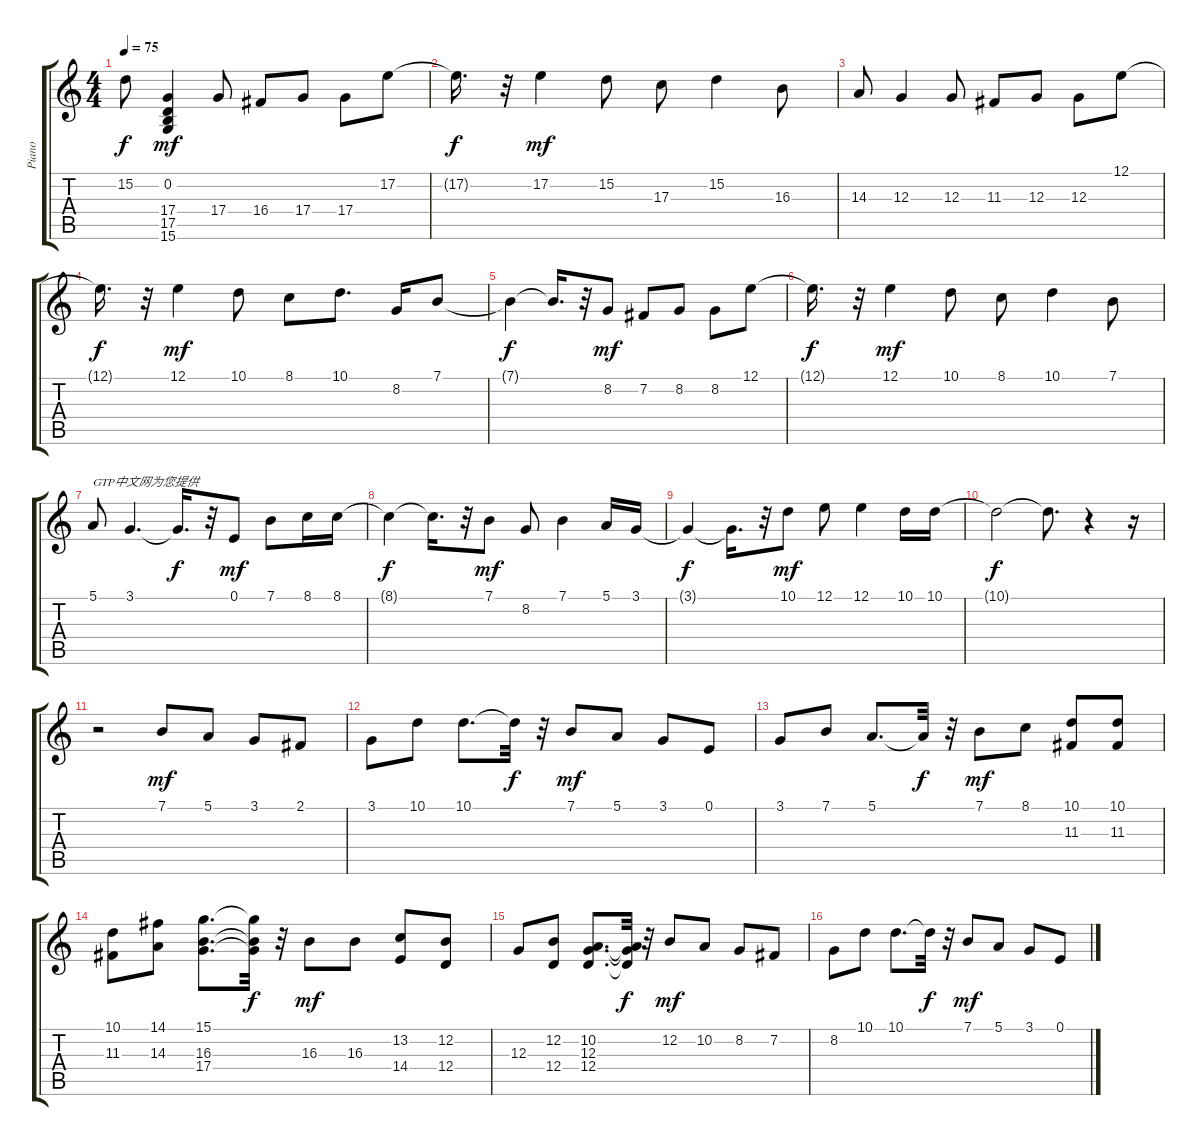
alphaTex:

\track ("Piano" "Piano") {instrument acousticgrandpiano}
\staff {score tabs}
\tuning (E4 B3 G3 D3 A2 E2) {hide}
\ts (4 4)
\tempo 75
\clef g2
\ks c
15.2{t}.8{dy f} (0.2 17.4 17.5 15.6).4{dy mf} 17.4.8 16.4.8 17.4.8 17.4.8 17.2.8 |
17.2{t}.16{d dy f} r.32 17.2.4{dy mf} 15.2.8 17.3.8 15.2.4 16.3.8 |
14.3.8 12.3.4 12.3.8 11.3.8 12.3.8 12.3.8 12.1.8 |
12.1{t}.16{d dy f} r.32 12.1.4{dy mf} 10.1.8 8.1.8 10.1.8{d} 8.2.16 7.1.8 |
7.1{t}.4{dy f} 7.1{t}.16{d} r.32 8.2.8{dy mf} 7.2.8 8.2.8 8.2.8 12.1.8 |
12.1{t}.16{d dy f} r.32 12.1.4{dy mf} 10.1.8 8.1.8 10.1.4 7.1.8 |
5.1.8{txt "GTP中文网为您提供"} 3.1.4{d} 3.1{t}.16{d dy f} r.32 0.1.8{dy mf} 7.1.8 8.1.16 8.1.16 |
8.1{t}.4{dy f} 8.1{t}.16{d} r.32 7.1.8{dy mf} 8.2.8 7.1.4 5.1.16 3.1.16 |
3.1{t}.4{dy f} 3.1{t}.16{d} r.32 10.1.8{dy mf} 12.1.8 12.1.4 10.1.16 10.1.16 |
10.1{t}.2{dy f} 10.1{t}.8{d} r.4 r.16 |
r.2 7.1.8{dy mf} 5.1.8 3.1.8 2.1.8 |
3.1.8 10.1.8 10.1.8{d} 10.1{t}.32{dy f} r.32 7.1.8{dy mf} 5.1.8 3.1.8 0.1.8 |
3.1.8 7.1.8 5.1.8{d} 5.1{t}.32{dy f} r.32 7.1.8{dy mf} 8.1.8 (10.1 11.3).8 (10.1 11.3).8 |
(10.1 11.3).8 (14.1 14.3).8 (15.1 16.3 17.4).8{d} (15.1{t} 16.3{t} 17.4{t}).32{dy f} r.32 16.3.8{dy mf} 16.3.8 (13.2 14.4).8 (12.2 12.4).8 |
12.3.8 (12.2 12.4).8 (10.2 12.3 12.4).8{d} (10.2{t} 12.3{t} 12.4{t}).32{dy f} r.32 12.2.8{dy mf} 10.2.8 8.2.8 7.2.8 |
8.2.8 10.1.8 10.1.8{d} 10.1{t}.32{dy f} r.32 7.1.8{dy mf} 5.1.8 3.1.8 0.1.8
